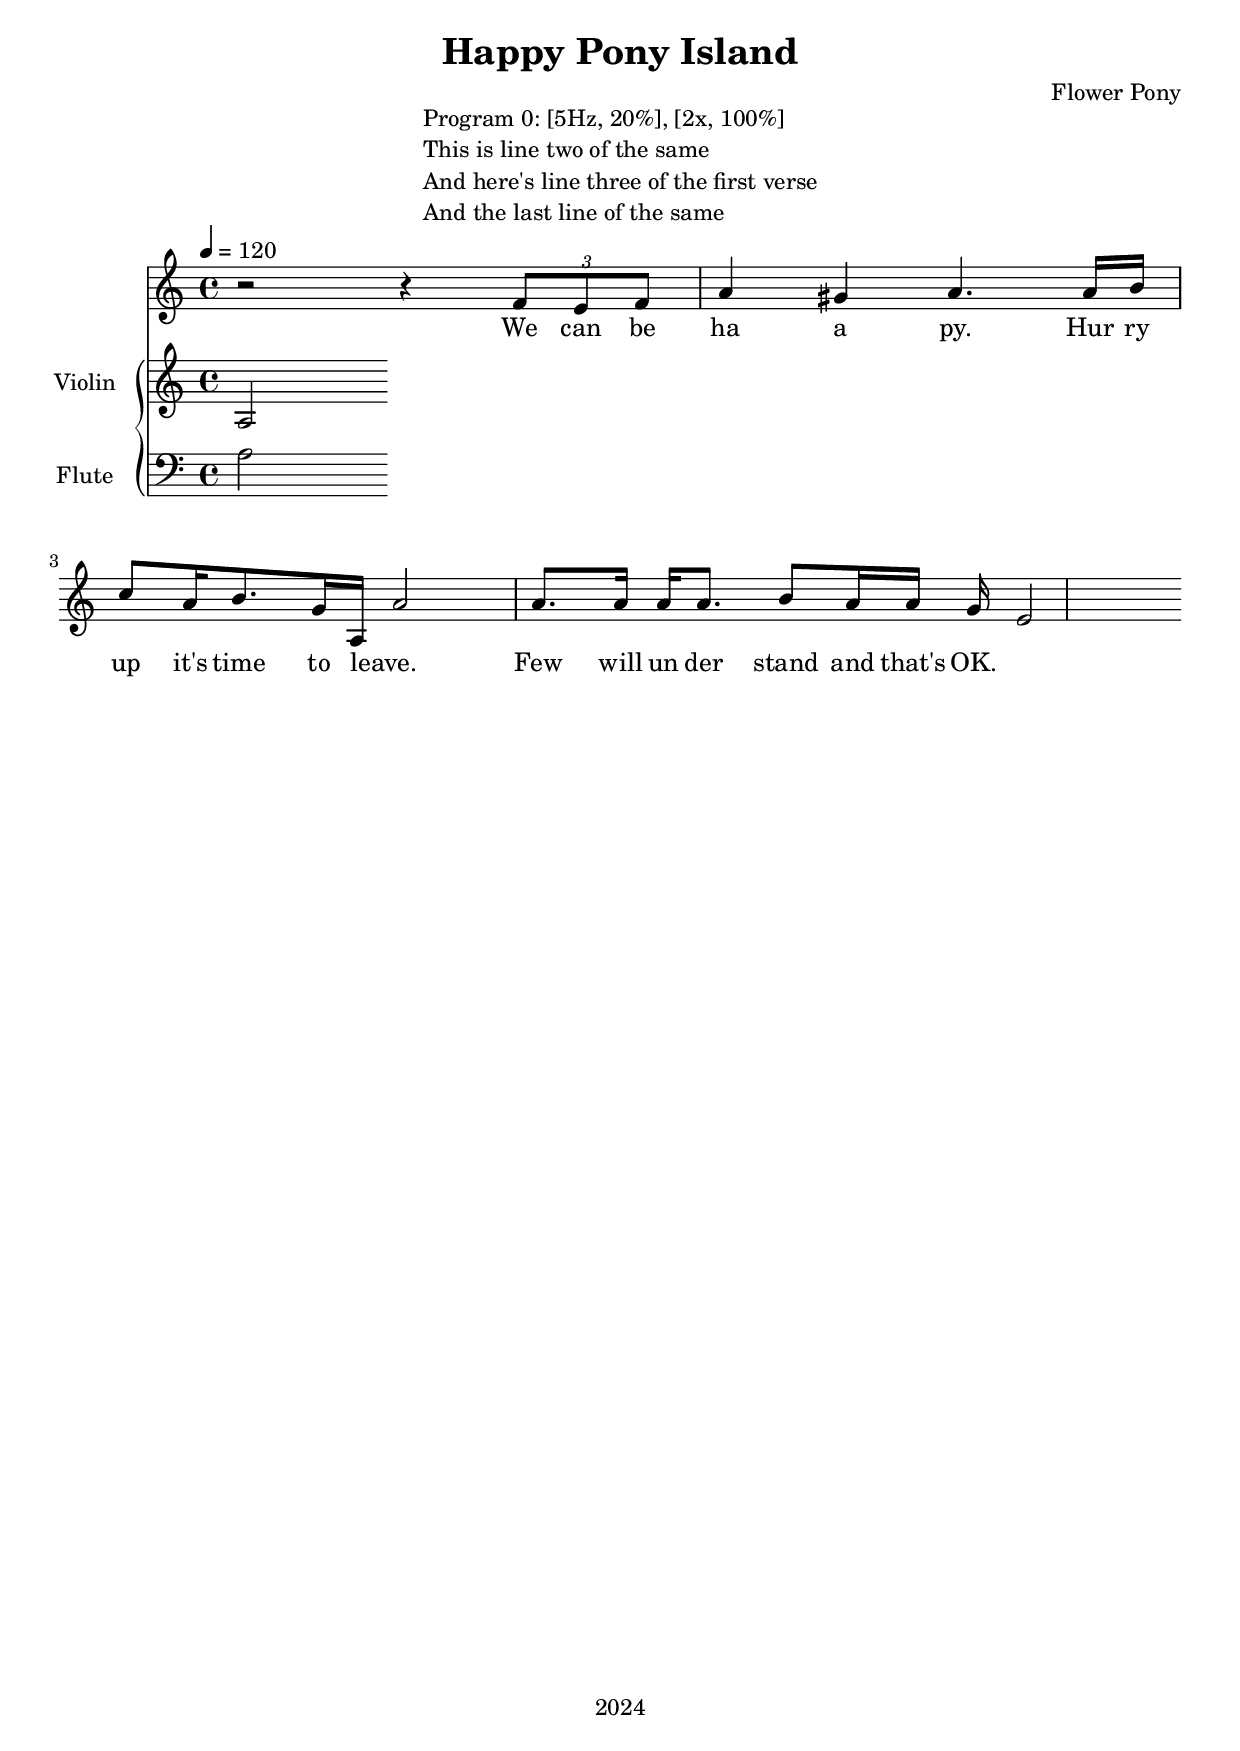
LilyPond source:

\version "2.21.0"

\header {
 date = "2024"
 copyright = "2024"
 title = "Happy Pony Island"
 composer = "Flower Pony"
}


\book {

\markup {
  \fill-line {
    ""
    {
      \column {
        \left-align {
          "Program 0: [5Hz, 20%], [2x, 100%]"
          "This is line two of the same"
          "And here's line three of the first verse"
          "And the last line of the same"
        }
      }
    }
    ""
  }
}

  \score {
  <<
    \new Staff = "singer" <<
      \new Voice = "vocal" { \time 4/4

 % Starting with rests to come in on the fourth count
  r2 r4 
  \tuplet 3/2 { f'8 e'8 f'8 } % Triplet starting on the fourth count
  a'4 gis'4 a'4.
                     a'16 b'16 c''8 a'16 b'8. g'16 a16~ a'2

                     a'8. a'16 a'16 a'8. b'8 a'16 a'16 g'16 e'2}
      \addlyrics { 

                    We can be ha a py.
                    Hur ry up it's time to leave.
                    Few will un der stand and that's OK. }
                            
    >>
\new PianoStaff = "piano" <<
      \new Staff = "upper" \with {
  instrumentName = "Violin "
  shortInstrumentName = ""
}
{
        \set Staff.midiInstrument = "glockenspiel"
        \tempo 4 = 120 % This sets the quarter note (crotchet) to 120 BPM

       \clef treble 
        \time 4/4 


                                        { a }
      }
      \new Staff = "lower" 
\with {
  instrumentName = "Flute "
  shortInstrumentName = ""
} { 
        \set Staff.midiInstrument = "flute"
        \tempo 4 = 120 % This sets the quarter note (crotchet) to 120 BPM

        \clef bass 
        \time 4/4 { 
          a } 
      }
    >>


  >>
  \layout { }
  \midi { }
  }
}
